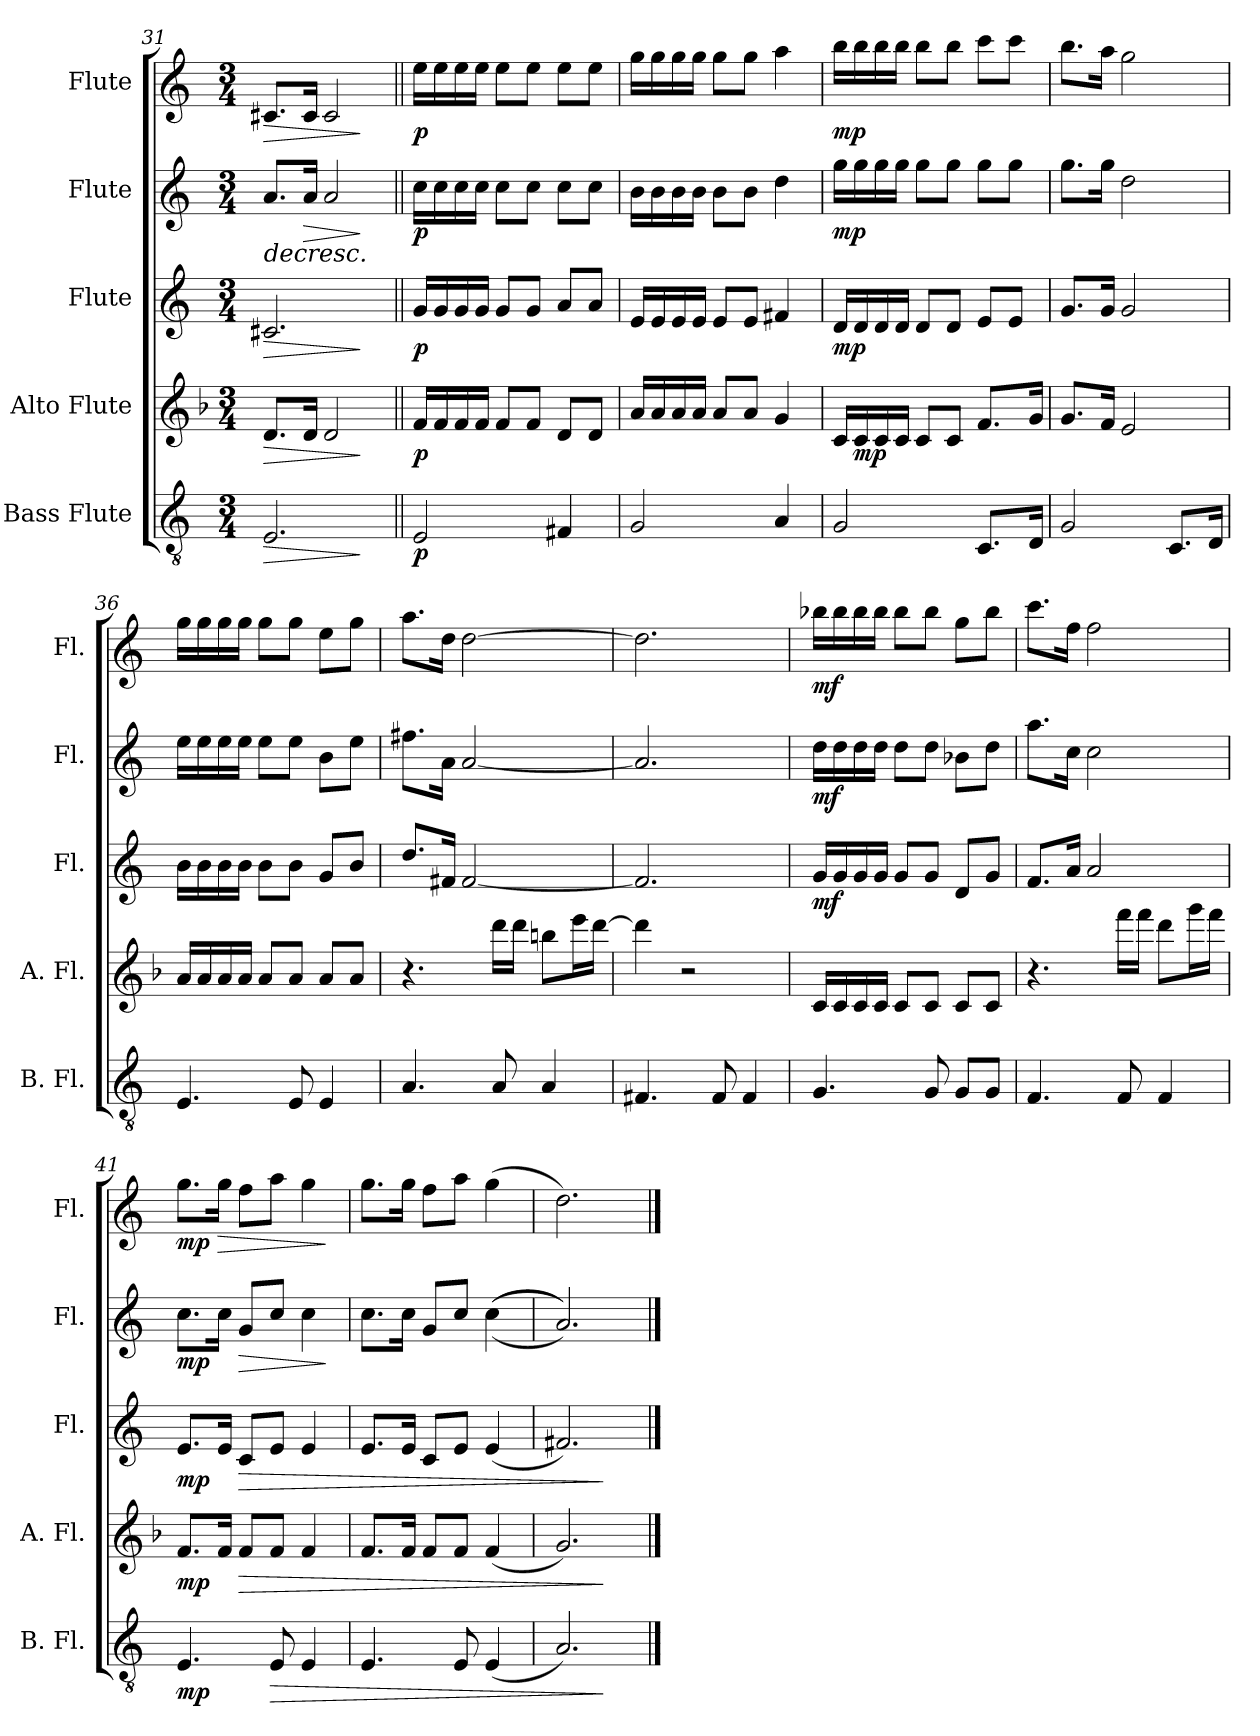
**kern	**dynam	**kern	**dynam	**kern	**dynam	**kern	**dynam	**kern	**dynam
*part5	*part5	*part4	*part4	*part3	*part3	*part2	*part2	*part1	*part1
*staff5	*staff5	*staff4	*staff4	*staff3	*staff3	*staff2	*staff2	*staff1	*staff1
*I"Bass Flute	*	*I"Alto Flute	*	*I"Flute	*	*I"Flute	*	*I"Flute	*
*I'B. Fl.	*	*I'A. Fl.	*	*I'Fl.	*	*I'Fl.	*	*I'Fl.	*
*clefGv2	*	*clefG2	*	*clefG2	*	*clefG2	*	*clefG2	*
*	*	*ITrd3c5	*	*	*	*	*	*	*
*k[]	*	*k[]	*	*k[]	*	*k[]	*	*k[]	*
*M3/4	*	*M3/4	*	*M3/4	*	*M3/4	*	*M3/4	*
=31	=31	=31	=31	=31	=31	=31	=31	=31	=31
!	!LO:HP:b	!	!LO:HP:b	!	!LO:HP:b	!	!LO:HP:b	!	!LO:HP:b
2.E/	>	8.A/L	>	2.c#X/	>	8.a/L	>	8.c#X/L	>
!	!	!	!	!	!	!	!LO:HP:b	!	!
.	.	16A/Jk	.	.	.	16a/Jk	>	16c#/Jk	.
.	.	2A/	.	.	.	2a/	.	2c#/	.
.	]	.	]	.	]	.	] ]	.	]
=32||	=32||	=32||	=32||	=32||	=32||	=32||	=32||	=32||	=32||
!	!LO:DY:b	!	!LO:DY:b	!	!LO:DY:b	!	!LO:DY:b	!	!LO:DY:b
2E/	p	16c/LL	p	16g/LL	p	16cc\LL	p	16ee\LL	p
.	.	16c/	.	16g/	.	16cc\	.	16ee\	.
.	.	16c/	.	16g/	.	16cc\	.	16ee\	.
.	.	16c/JJ	.	16g/JJ	.	16cc\JJ	.	16ee\JJ	.
.	.	8c/L	.	8g/L	.	8cc\L	.	8ee\L	.
.	.	8c/J	.	8g/J	.	8cc\J	.	8ee\J	.
4F#X/	.	8A/L	.	8a/L	.	8cc\L	.	8ee\L	.
.	.	8A/J	.	8a/J	.	8cc\J	.	8ee\J	.
=33	=33	=33	=33	=33	=33	=33	=33	=33	=33
2G/	.	16e/LL	.	16e/LL	.	16b\LL	.	16gg\LL	.
.	.	16e/	.	16e/	.	16b\	.	16gg\	.
.	.	16e/	.	16e/	.	16b\	.	16gg\	.
.	.	16e/JJ	.	16e/JJ	.	16b\JJ	.	16gg\JJ	.
.	.	8e/L	.	8e/L	.	8b\L	.	8gg\L	.
.	.	8e/J	.	8e/J	.	8b\J	.	8gg\J	.
4A/	.	4d/	.	4f#X/	.	4dd\	.	4aa\	.
!!LO:LB:g=z
=34	=34	=34	=34	=34	=34	=34	=34	=34	=34
!	!	!	!	!	!LO:DY:b	!	!LO:DY:b	!	!LO:DY:b
2G/	.	16G/LL	.	16d/LL	mp	16gg\LL	mp	16bb\LL	mp
!	!	!	!LO:DY:b	!	!	!	!	!	!
.	.	16G/	mp	16d/	.	16gg\	.	16bb\	.
.	.	16G/	.	16d/	.	16gg\	.	16bb\	.
.	.	16G/JJ	.	16d/JJ	.	16gg\JJ	.	16bb\JJ	.
.	.	8G/L	.	8d/L	.	8gg\L	.	8bb\L	.
.	.	8G/J	.	8d/J	.	8gg\J	.	8bb\J	.
8.C/L	.	8.c/L	.	8e/L	.	8gg\L	.	8ccc\L	.
.	.	.	.	8e/J	.	8gg\J	.	8ccc\J	.
16D/Jk	.	16d/Jk	.	.	.	.	.	.	.
=35	=35	=35	=35	=35	=35	=35	=35	=35	=35
2G/	.	8.d/L	.	8.g/L	.	8.gg\L	.	8.bb\L	.
.	.	16c/Jk	.	16g/Jk	.	16gg\Jk	.	16aa\Jk	.
.	.	2B/	.	2g/	.	2dd\	.	2gg\	.
8.C/L	.	.	.	.	.	.	.	.	.
16D/Jk	.	.	.	.	.	.	.	.	.
=36	=36	=36	=36	=36	=36	=36	=36	=36	=36
4.E/	.	16e/LL	.	16b\LL	.	16ee\LL	.	16gg\LL	.
.	.	16e/	.	16b\	.	16ee\	.	16gg\	.
.	.	16e/	.	16b\	.	16ee\	.	16gg\	.
.	.	16e/JJ	.	16b\JJ	.	16ee\JJ	.	16gg\JJ	.
.	.	8e/L	.	8b\L	.	8ee\L	.	8gg\L	.
8E/	.	8e/J	.	8b\J	.	8ee\J	.	8gg\J	.
4E/	.	8e/L	.	8g/L	.	8b\L	.	8ee\L	.
.	.	8e/J	.	8b/J	.	8ee\J	.	8gg\J	.
=37	=37	=37	=37	=37	=37	=37	=37	=37	=37
4.A/	.	4.r	.	8.dd/L	.	8.ff#X\L	.	8.aa\L	.
.	.	.	.	16f#X/Jk	.	16a\Jk	.	16dd\Jk	.
.	.	.	.	[2f#/	.	[2a/	.	[2dd\	.
8A/	.	16aa\LL	.	.	.	.	.	.	.
.	.	16aa\JJ	.	.	.	.	.	.	.
4A/	.	8ff#X\L	.	.	.	.	.	.	.
.	.	16bb\L	.	.	.	.	.	.	.
.	.	[16aa\JJ	.	.	.	.	.	.	.
=38	=38	=38	=38	=38	=38	=38	=38	=38	=38
4.F#X/	.	4aa\]	.	2.f#/]	.	2.a/]	.	2.dd\]	.
.	.	2r	.	.	.	.	.	.	.
8F#/	.	.	.	.	.	.	.	.	.
4F#/	.	.	.	.	.	.	.	.	.
!!LO:PB:g=z
=39	=39	=39	=39	=39	=39	=39	=39	=39	=39
!	!LO:DY:a	!	!	!	!	!	!	!	!
!	!LO:DY:n=1:b	!	!	!	!LO:DY:b	!	!LO:DY:b	!	!LO:DY:b
4.G/	mf mf	16G/LL	.	16g/LL	mf	16dd\LL	mf	16bb-X\LL	mf
.	.	16G/	.	16g/	.	16dd\	.	16bb-\	.
.	.	16G/	.	16g/	.	16dd\	.	16bb-\	.
.	.	16G/JJ	.	16g/JJ	.	16dd\JJ	.	16bb-\JJ	.
.	.	8G/L	.	8g/L	.	8dd\L	.	8bb-\L	.
8G/	.	8G/J	.	8g/J	.	8dd\J	.	8bb-\J	.
8G/L	.	8G/L	.	8d/L	.	8b-X\L	.	8gg\L	.
8G/J	.	8G/J	.	8g/J	.	8dd\J	.	8bb-\J	.
=40	=40	=40	=40	=40	=40	=40	=40	=40	=40
4.F/	.	4.r	.	8.f/L	.	8.aa\L	.	8.ccc\L	.
.	.	.	.	16a/Jk	.	16cc\Jk	.	16ff\Jk	.
.	.	.	.	2a/	.	2cc\	.	2ff\	.
8F/	.	16ccc\LL	.	.	.	.	.	.	.
.	.	16ccc\JJ	.	.	.	.	.	.	.
4F/	.	8aa\L	.	.	.	.	.	.	.
.	.	16ddd\L	.	.	.	.	.	.	.
.	.	16ccc\JJ	.	.	.	.	.	.	.
=41	=41	=41	=41	=41	=41	=41	=41	=41	=41
!	!LO:DY:b	!	!LO:DY:b	!	!LO:DY:b	!	!LO:DY:b	!	!LO:DY:b
4.E/	mp	8.c/L	mp	8.e/L	mp	8.cc\L	mp	8.gg\L	mp
!	!	!	!	!	!	!	!	!	!LO:HP:b
.	.	16c/Jk	.	16e/Jk	.	16cc\Jk	.	16gg\Jk	>
!	!	!	!LO:HP:b	!	!LO:HP:b	!	!LO:HP:b	!	!
.	.	8c/L	>	8c/L	>	8g/L	>	8ff\L	.
!	!LO:HP:b	!	!	!	!	!	!	!	!
8E/	>	8c/J	.	8e/J	.	8cc/J	.	8aa\J	.
4E/	.	4c/	.	4e/	.	4cc\	.	4gg\	.
.	.	.	.	.	.	.	]	.	]
=42	=42	=42	=42	=42	=42	=42	=42	=42	=42
4.E/	.	8.c/L	.	8.e/L	.	8.cc\L	.	8.gg\L	.
.	.	16c/Jk	.	16e/Jk	.	16cc\Jk	.	16gg\Jk	.
.	.	8c/L	.	8c/L	.	8g/L	.	8ff\L	.
8E/	.	8c/J	.	8e/J	.	8cc/J	.	8aa\J	.
(4E/	.	(4c/	.	(4e/	.	(((4cc\	.	(4gg\	.
=43	=43	=43	=43	=43	=43	=43	=43	=43	=43
2.A/)	.	2.d/)	.	2.f#X/)	.	2.a/)))	.	2.dd\)	.
.	]	.	]	.	]	.	.	.	.
==	==	==	==	==	==	==	==	==	==
*-	*-	*-	*-	*-	*-	*-	*-	*-	*-
